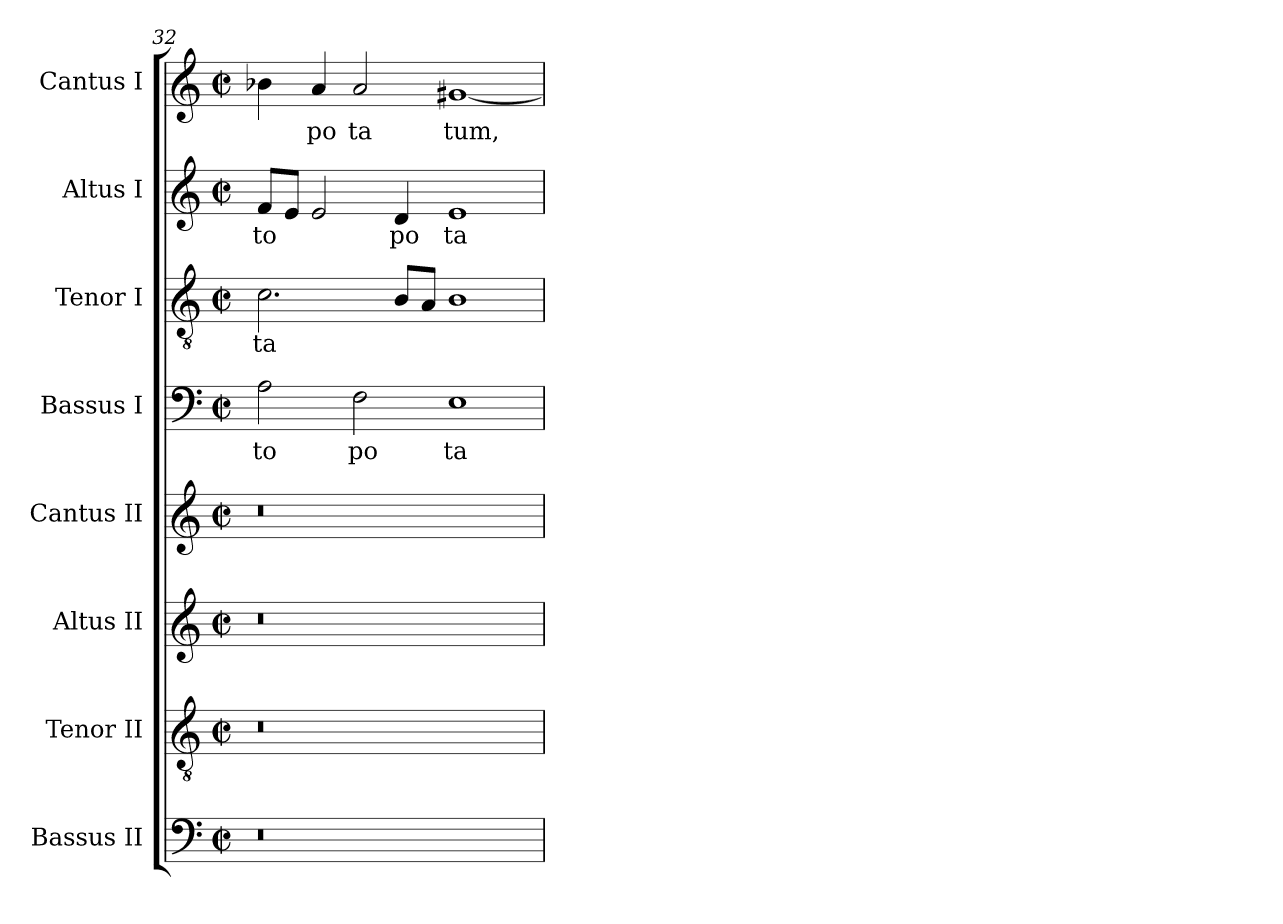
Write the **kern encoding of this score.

**kern	**kern	**kern	**kern	**kern	**text	**kern	**text	**kern	**text	**kern	**text
*part8	*part7	*part6	*part5	*part4	*part4	*part3	*part3	*part2	*part2	*part1	*part1
*staff8	*staff7	*staff6	*staff5	*staff4	*staff4	*staff3	*staff3	*staff2	*staff2	*staff1	*staff1
*I"Bassus II	*I"Tenor II	*I"Altus II	*I"Cantus II	*I"Bassus I	*	*I"Tenor I	*	*I"Altus I	*	*I"Cantus I	*
!!LO:LB:g=z
*clefF4	*clefGv2	*clefG2	*clefG2	*clefF4	*	*clefGv2	*	*clefG2	*	*clefG2	*
*M2/2	*M2/2	*M2/2	*M2/2	*M2/2	*	*M2/2	*	*M2/2	*	*M2/2	*
*met(c|)	*met(c|)	*met(c|)	*met(c|)	*met(c|)	*	*met(c|)	*	*met(c|)	*	*met(c|)	*
=32	=32	=32	=32	=32	=32	=32	=32	=32	=32	=32	=32
!	!	!	!	!	!LO:LY:b:cj	!	!LO:LY:b:cj	!	!LO:LY:b:cj	!	!
0r	0r	0r	0r	2A\	-to	2.c\	ta	8f/L	to	4b-X\	.
.	.	.	.	.	.	.	.	8e/J	.	.	.
!	!	!	!	!	!	!	!	!	!	!	!LO:LY:b:cj
.	.	.	.	.	.	.	.	2e/	.	4a/	po
!	!	!	!	!	!LO:LY:b:cj	!	!	!	!	!	!LO:LY:b:cj
.	.	.	.	2F\	po	.	.	.	.	2a/	ta
!	!	!	!	!	!	!	!	!	!LO:LY:b:cj	!	!
.	.	.	.	.	.	8B/L	.	4d/	po	.	.
.	.	.	.	.	.	8A/J	.	.	.	.	.
!	!	!	!	!	!LO:LY:b:cj	!	!	!	!LO:LY:b:cj	!	!LO:LY:b
.	.	.	.	1E	ta	1B	.	1e	ta	[<1g#X	tum,
=	=	=	=	=	=	=	=	=	=	=	=
*-	*-	*-	*-	*-	*-	*-	*-	*-	*-	*-	*-
